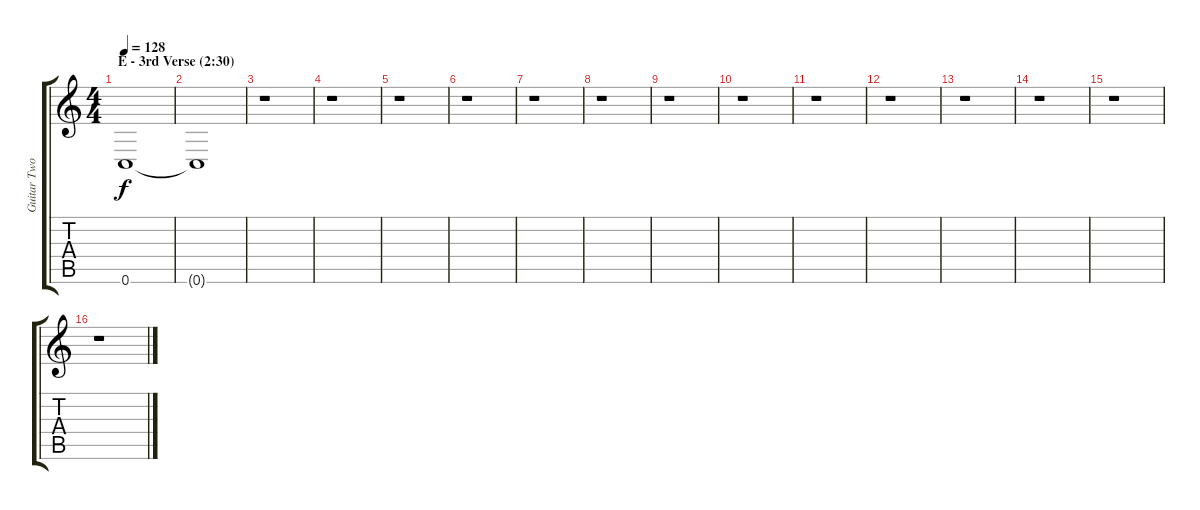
\track ("Guitar Two" "Guitar Two") {instrument distortionguitar}
\staff {score tabs}
\tuning (D4 A3 F3 C3 G2 C2) {hide}
\ts (4 4)
\section ("" "E - 3rd Verse (2:30)")
\tempo 128
\clef g2
\ks c
0.6{t}.1{dy f} |
0.6{t}.1 |
r.1 |
r.1 |
r.1 |
r.1 |
r.1 |
r.1 |
r.1 |
r.1 |
r.1 |
r.1 |
r.1 |
r.1 |
r.1 |
r.1
